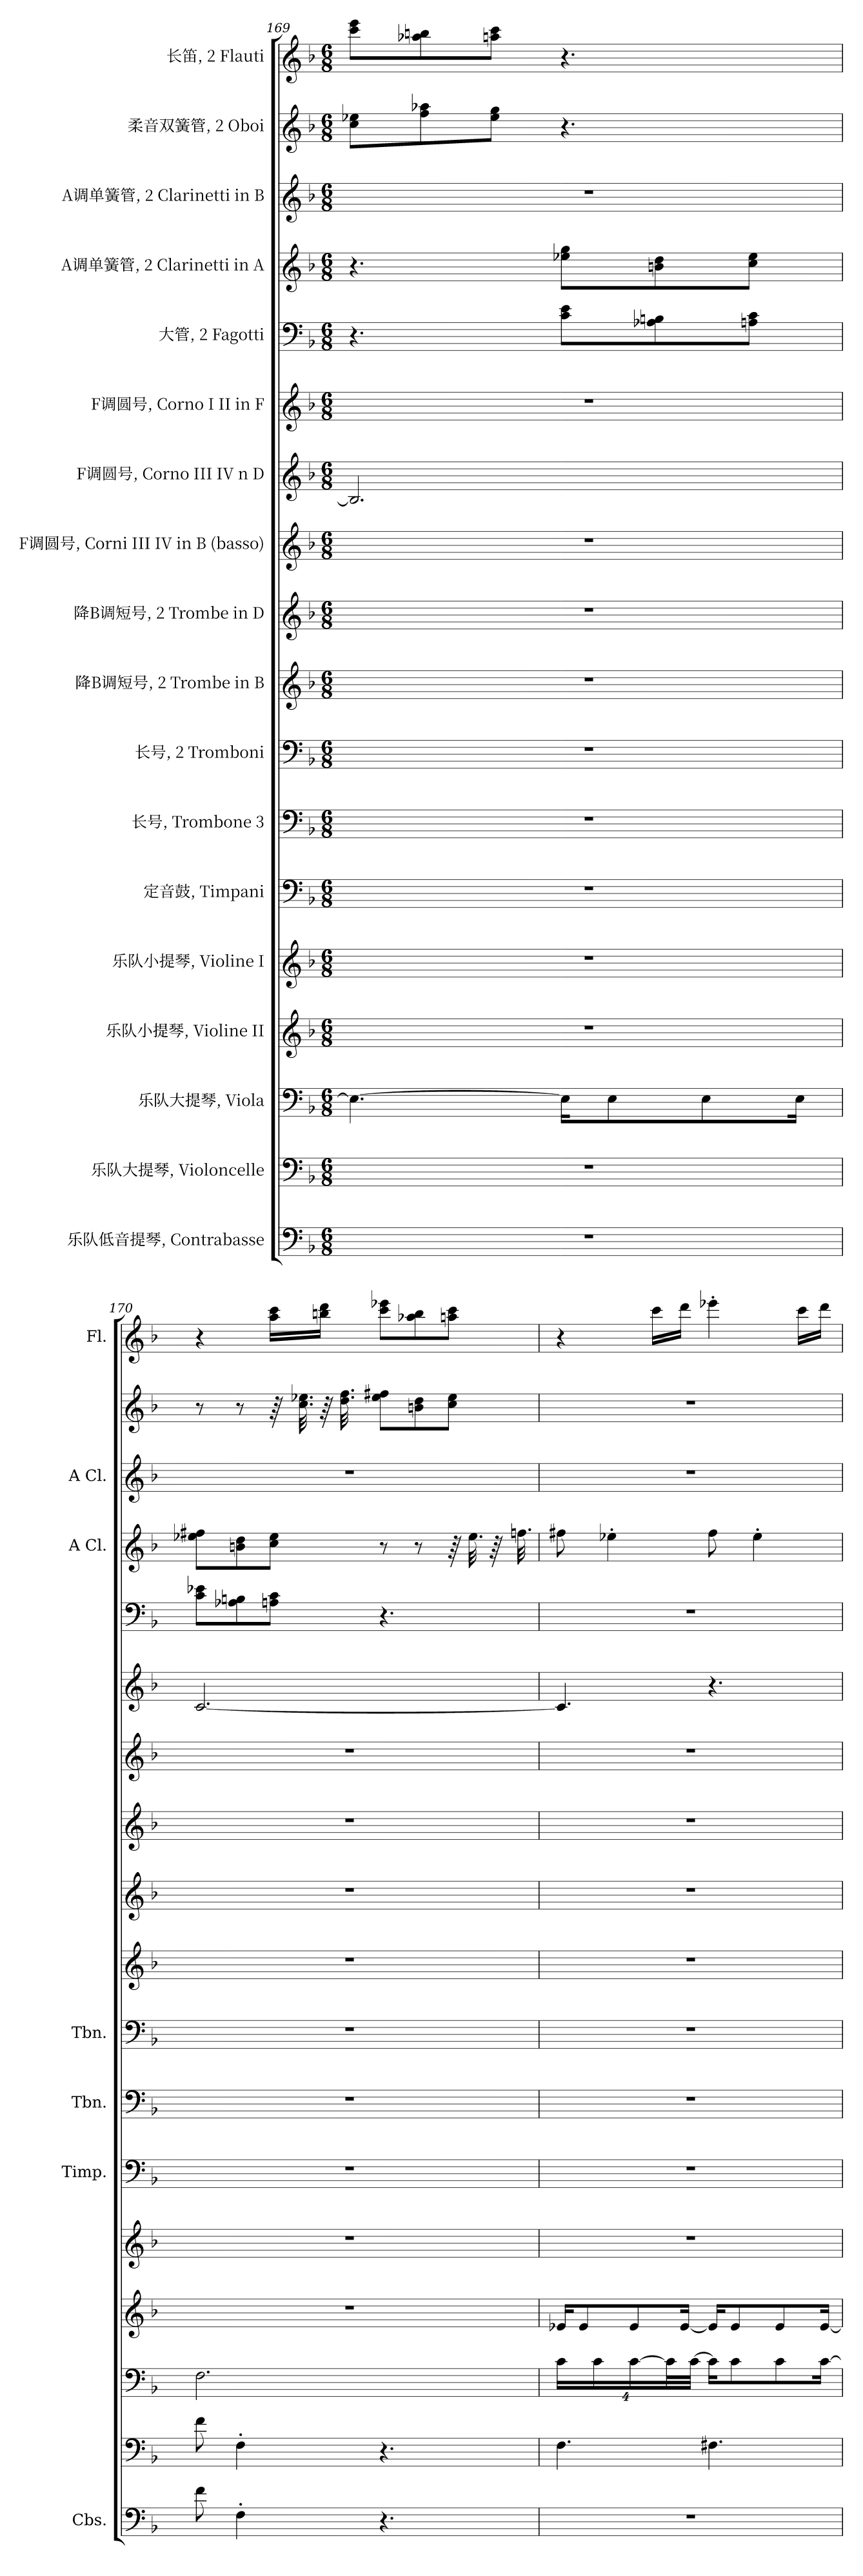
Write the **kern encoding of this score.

**kern	**kern	**kern	**kern	**kern	**kern	**kern	**kern	**kern	**kern	**kern	**kern	**kern	**kern	**kern	**kern	**kern	**kern
*part18	*part17	*part16	*part15	*part14	*part13	*part12	*part11	*part10	*part9	*part8	*part7	*part6	*part5	*part4	*part3	*part2	*part1
*staff18	*staff17	*staff16	*staff15	*staff14	*staff13	*staff12	*staff11	*staff10	*staff9	*staff8	*staff7	*staff6	*staff5	*staff4	*staff3	*staff2	*staff1
*I"乐队低音提琴, Contrabasse	*I"乐队大提琴, Violoncelle	*I"乐队大提琴, Viola	*I"乐队小提琴, Violine II	*I"乐队小提琴, Violine I	*I"定音鼓, Timpani	*I"长号, Trombone 3	*I"长号, 2 Tromboni	*I"降B调短号, 2 Trombe in B	*I"降B调短号, 2 Trombe in D	*I"F调圆号, Corni III IV in B (basso)	*I"F调圆号, Corno III IV n D	*I"F调圆号, Corno I II in F	*I"大管, 2 Fagotti	*I"A调单簧管, 2 Clarinetti in A	*I"A调单簧管, 2 Clarinetti in B	*I"柔音双簧管, 2 Oboi	*I"长笛, 2 Flauti
*I'Cbs.	*	*	*	*	*I'Timp.	*I'Tbn.	*I'Tbn.	*	*	*	*	*	*	*I'A Cl.	*I'A Cl.	*	*I'Fl.
!!LO:PB:g=z
*clefF4	*clefF4	*clefF4	*clefG2	*clefG2	*clefF4	*clefF4	*clefF4	*clefG2	*clefG2	*clefG2	*clefG2	*clefG2	*clefF4	*clefG2	*clefG2	*clefG2	*clefG2
*ITrd7c12	*	*	*	*	*	*	*	*ITrd1c2	*ITrd1c2	*ITrd4c7	*ITrd4c7	*ITrd4c7	*	*ITrd2c3	*ITrd2c3	*ITrd2c3	*
*k[b-]	*k[b-]	*k[b-]	*k[b-]	*k[b-]	*k[b-]	*k[b-]	*k[b-]	*k[b-e-a-]	*k[b-e-a-]	*k[b-e-]	*k[b-e-]	*k[b-e-]	*k[b-]	*k[f#c#]	*k[f#c#]	*k[f#c#]	*k[b-]
*M6/8	*M6/8	*M6/8	*M6/8	*M6/8	*M6/8	*M6/8	*M6/8	*M6/8	*M6/8	*M6/8	*M6/8	*M6/8	*M6/8	*M6/8	*M6/8	*M6/8	*M6/8
*MM94	*MM94	*MM94	*MM94	*MM94	*MM94	*MM94	*MM94	*MM94	*MM94	*MM94	*MM94	*MM94	*MM94	*MM94	*MM94	*MM94	*MM94
=169	=169	=169	=169	=169	=169	=169	=169	=169	=169	=169	=169	=169	=169	=169	=169	=169	=169
2.r	2.r	4.E\_	2.r	2.r	2.r	2.r	2.r	2.r	2.r	2.r	2.E/]	2.r	4.r	4.r	2.r	8a\ 8ccn\L	8ccc\ 8eee\L
*	*	*	*	*	*	*	*	*	*	*	*	*	*	*	*	*	*MM97
.	.	.	.	.	.	.	.	.	.	.	.	.	.	.	.	8dd\ 8ffn\	8aa-X\ 8bbn\
.	.	.	.	.	.	.	.	.	.	.	.	.	.	.	.	8cc\ 8ee\J	8aan\ 8ccc\J
*	*	*	*	*	*	*	*	*	*	*	*	*	*	*	*	*	*MM95
.	.	16E\KL]	.	.	.	.	.	.	.	.	.	.	8c\ 8e\L	8ccn\ 8ee\L	.	4.r	4.r
.	.	8E\	.	.	.	.	.	.	.	.	.	.	.	.	.	.	.
.	.	.	.	.	.	.	.	.	.	.	.	.	8A-X\ 8Bn\	8g#X\ 8b\	.	.	.
.	.	8E\	.	.	.	.	.	.	.	.	.	.	.	.	.	.	.
.	.	.	.	.	.	.	.	.	.	.	.	.	8An\ 8c\J	8a\ 8cc\J	.	.	.
.	.	16E\Jk	.	.	.	.	.	.	.	.	.	.	.	.	.	.	.
=170	=170	=170	=170	=170	=170	=170	=170	=170	=170	=170	=170	=170	=170	=170	=170	=170	=170
*	*	*	*	*	*	*	*	*	*	*	*	*	*	*	*	*	*MM91
8F\	8f\	2.F\	2.r	2.r	2.r	2.r	2.r	2.r	2.r	2.r	2.r	[2.F/	8c\ 8e-X\L	8ccn\ 8dd#X\L	2.r	8r	4r
4FF'\	4F'\	.	.	.	.	.	.	.	.	.	.	.	8A-X\ 8Bn\	8g#X\ 8b\	.	8r	.
.	.	.	.	.	.	.	.	.	.	.	.	.	8An\ 8c\J	8a\ 8cc\J	.	64r	16aa\ 16ccc\LL
.	.	.	.	.	.	.	.	.	.	.	.	.	.	.	.	32.a\ 32.ccn\	.
.	.	.	.	.	.	.	.	.	.	.	.	.	.	.	.	64r	16bbn\ 16ddd\JJ
.	.	.	.	.	.	.	.	.	.	.	.	.	.	.	.	32.b\ 32.dd\	.
*	*	*	*	*	*	*	*	*	*	*	*	*	*	*	*	*	*MM93
4.r	4.r	.	.	.	.	.	.	.	.	.	.	.	4.r	8r	.	8cc\ 8dd#X\L	8ccc\ 8eee-X\L
*	*	*	*	*	*	*	*	*	*	*	*	*	*	*	*	*	*MM95
.	.	.	.	.	.	.	.	.	.	.	.	.	.	8r	.	8g#X\ 8b\	8aa-X\ 8bb\
.	.	.	.	.	.	.	.	.	.	.	.	.	.	64r	.	8a\ 8cc\J	8aan\ 8ccc\J
.	.	.	.	.	.	.	.	.	.	.	.	.	.	32.cc\	.	.	.
.	.	.	.	.	.	.	.	.	.	.	.	.	.	64r	.	.	.
.	.	.	.	.	.	.	.	.	.	.	.	.	.	32.ddn\	.	.	.
!!LO:PB:g=z
=171	=171	=171	=171	=171	=171	=171	=171	=171	=171	=171	=171	=171	=171	=171	=171	=171	=171
*	*	*Xbrackettup	*	*	*	*	*	*	*	*	*	*	*	*	*	*	*
*	*	*	*	*	*	*	*	*	*	*	*	*	*	*	*	*	*MM91
2.r	4.F\	32%3c\L	16e-X/KL	2.r	2.r	2.r	2.r	2.r	2.r	2.r	2.r	4.F/]	2.r	8dd#X\	2.r	2.r	4r
.	.	.	8e-/	.	.	.	.	.	.	.	.	.	.	.	.	.	.
.	.	32%3c\	.	.	.	.	.	.	.	.	.	.	.	.	.	.	.
.	.	.	.	.	.	.	.	.	.	.	.	.	.	4ccn'\	.	.	.
.	.	[32%3c\	8e-/	.	.	.	.	.	.	.	.	.	.	.	.	.	.
.	.	.	.	.	.	.	.	.	.	.	.	.	.	.	.	.	16ccc\LL
.	.	64%3c\L]	.	.	.	.	.	.	.	.	.	.	.	.	.	.	.
.	.	.	[16e-/Jk	.	.	.	.	.	.	.	.	.	.	.	.	.	16ddd\JJ
.	.	[64%3c\JJ	.	.	.	.	.	.	.	.	.	.	.	.	.	.	.
*	*	*	*	*	*	*	*	*	*	*	*	*	*	*	*	*	*MM93
.	4.F#X\	16c\KL]	16e-/KL]	.	.	.	.	.	.	.	.	4.r	.	8dd#\	.	.	4eee-X'\
.	.	8c\	8e-/	.	.	.	.	.	.	.	.	.	.	.	.	.	.
.	.	.	.	.	.	.	.	.	.	.	.	.	.	4cc'\	.	.	.
.	.	8c\	8e-/	.	.	.	.	.	.	.	.	.	.	.	.	.	.
.	.	.	.	.	.	.	.	.	.	.	.	.	.	.	.	.	16ccc\LL
.	.	[16c\Jk	[16e-/Jk	.	.	.	.	.	.	.	.	.	.	.	.	.	16ddd\JJ
=	=	=	=	=	=	=	=	=	=	=	=	=	=	=	=	=	=
*-	*-	*-	*-	*-	*-	*-	*-	*-	*-	*-	*-	*-	*-	*-	*-	*-	*-
